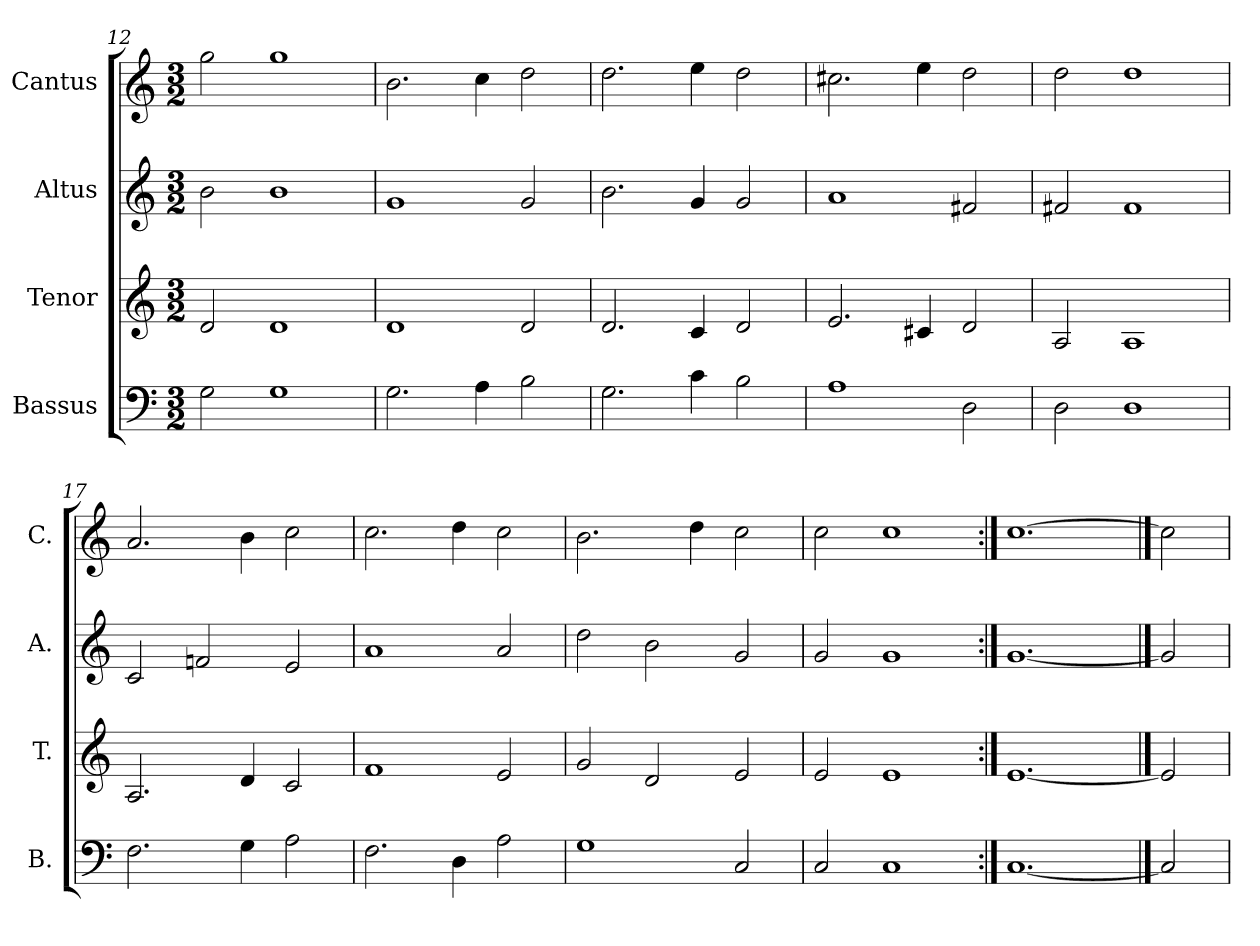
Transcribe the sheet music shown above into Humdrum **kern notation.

**kern	**kern	**kern	**kern
*part4	*part3	*part2	*part1
*staff4	*staff3	*staff2	*staff1
*I"Bassus	*I"Tenor	*I"Altus	*I"Cantus
*I'B.	*I'T.	*I'A.	*I'C.
*clefF4	*clefG2	*clefG2	*clefG2
*k[]	*k[]	*k[]	*k[]
*C:	*C:	*C:	*C:
*M3/2	*M3/2	*M3/2	*M3/2
=12	=12	=12	=12
2G\	2d/	2b\	2gg\
1G\	1d/	1b\	1gg\
=13	=13	=13	=13
2.G\	1d/	1g/	2.b\
4A\	.	.	4cc\
2B\	2d/	2g/	2dd\
=14	=14	=14	=14
2.G\	2.d/	2.b\	2.dd\
4c\	4c/	4g/	4ee\
2B\	2d/	2g/	2dd\
=15	=15	=15	=15
1A\	2.e/	1a/	2.cc#X\
.	4c#X/	.	4ee\
2D\	2d/	2f#X/	2dd\
=16	=16	=16	=16
2D\	2A/	2f#X/	2dd\
1D\	1A/	1f#/	1dd\
=17	=17	=17	=17
2.F\	2.A/	2c/	2.a/
.	.	2fn/	.
4G\	4d/	.	4b\
2A\	2c/	2e/	2cc\
=18	=18	=18	=18
2.F\	1f/	1a/	2.cc\
4D\	.	.	4dd\
2A\	2e/	2a/	2cc\
=19	=19	=19	=19
1G\	2g/	2dd\	2.b\
.	2d/	2b\	.
.	.	.	4dd\
2C/	2e/	2g/	2cc\
=20	=20	=20	=20
2C/	2e/	2g/	2cc\
1C/	1e/	1g/	1cc\
=21:|!	=21:|!	=21:|!	=21:|!
[1.C/	[1.e/	[1.g/	[1.cc\
==22	==22	==22	==22
2C/]	2e/]	2g/]	2cc\]
=	=	=	=
*-	*-	*-	*-
